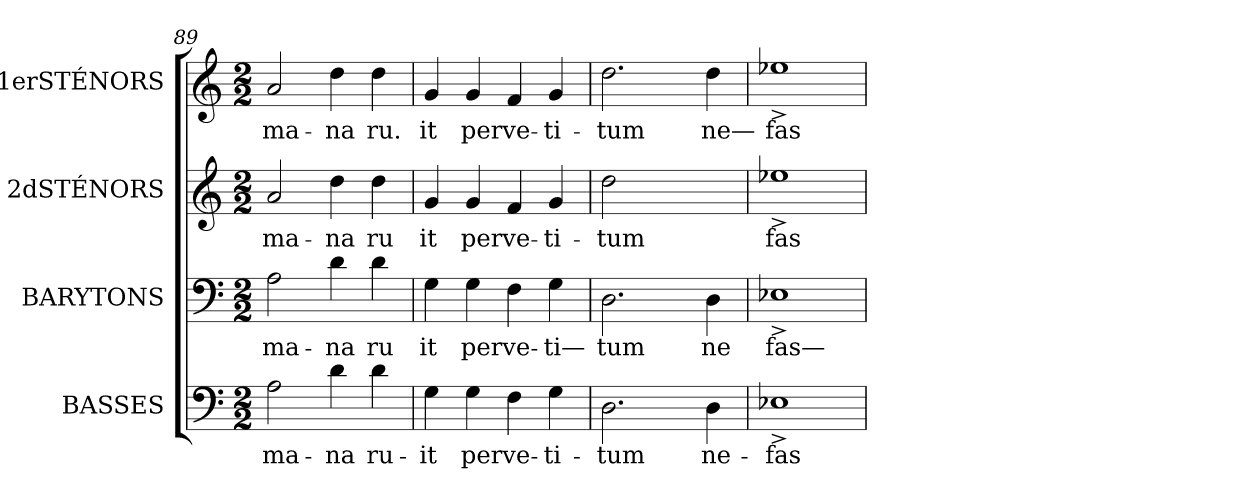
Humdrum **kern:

**kern	**text	**kern	**text	**kern	**text	**kern	**text
*part4	*part4	*part3	*part3	*part2	*part2	*part1	*part1
*staff4	*staff4	*staff3	*staff3	*staff2	*staff2	*staff1	*staff1
*I"BASSES	*	*I"BARYTONS	*	*I"2dSTÉNORS	*	*I"1erSTÉNORS	*
!!LO:LB:g=z
*clefF4	*	*clefF4	*	*clefG2	*	*clefG2	*
*k[]	*	*k[]	*	*k[]	*	*k[]	*
*M2/2	*	*M2/2	*	*M2/2	*	*M2/2	*
=89	=89	=89	=89	=89	=89	=89	=89
2Ai\	ma-	2Ai\	ma-	2ai/	ma-	2ai/	ma-
4di\	na	4di\	na	4ddi\	na	4ddi\	na
4di\	ru-	4di\	ru	4ddi\	ru	4ddi\	ru.
=90	=90	=90	=90	=90	=90	=90	=90
4Gi\	it	4Gi\	it	4gi/	it	4gi/	it
4Gi\	per	4Gi\	per	4gi/	per	4gi/	per
4Fi\	ve-	4Fi\	ve-	4fi/	ve-	4fi/	ve-
4Gi\	ti-	4Gi\	ti—	4gi/	ti-	4gi/	ti-
=91	=91	=91	=91	=91	=91	=91	=91
2.Di\	tum	2.Di\	tum	2ddi\	tum	2.ddi\	tum
.	.	.	.	2ryy	.	.	.
4Di\	ne-	4Di\	ne	.	.	4ddi\	ne—
=92	=92	=92	=92	=92	=92	=92	=92
1E-X^>i/	fas	1E-X^>i/	fas—	1ee-X^>i/	fas	1ee-X^>i/	fas
=	=	=	=	=	=	=	=
*-	*-	*-	*-	*-	*-	*-	*-
